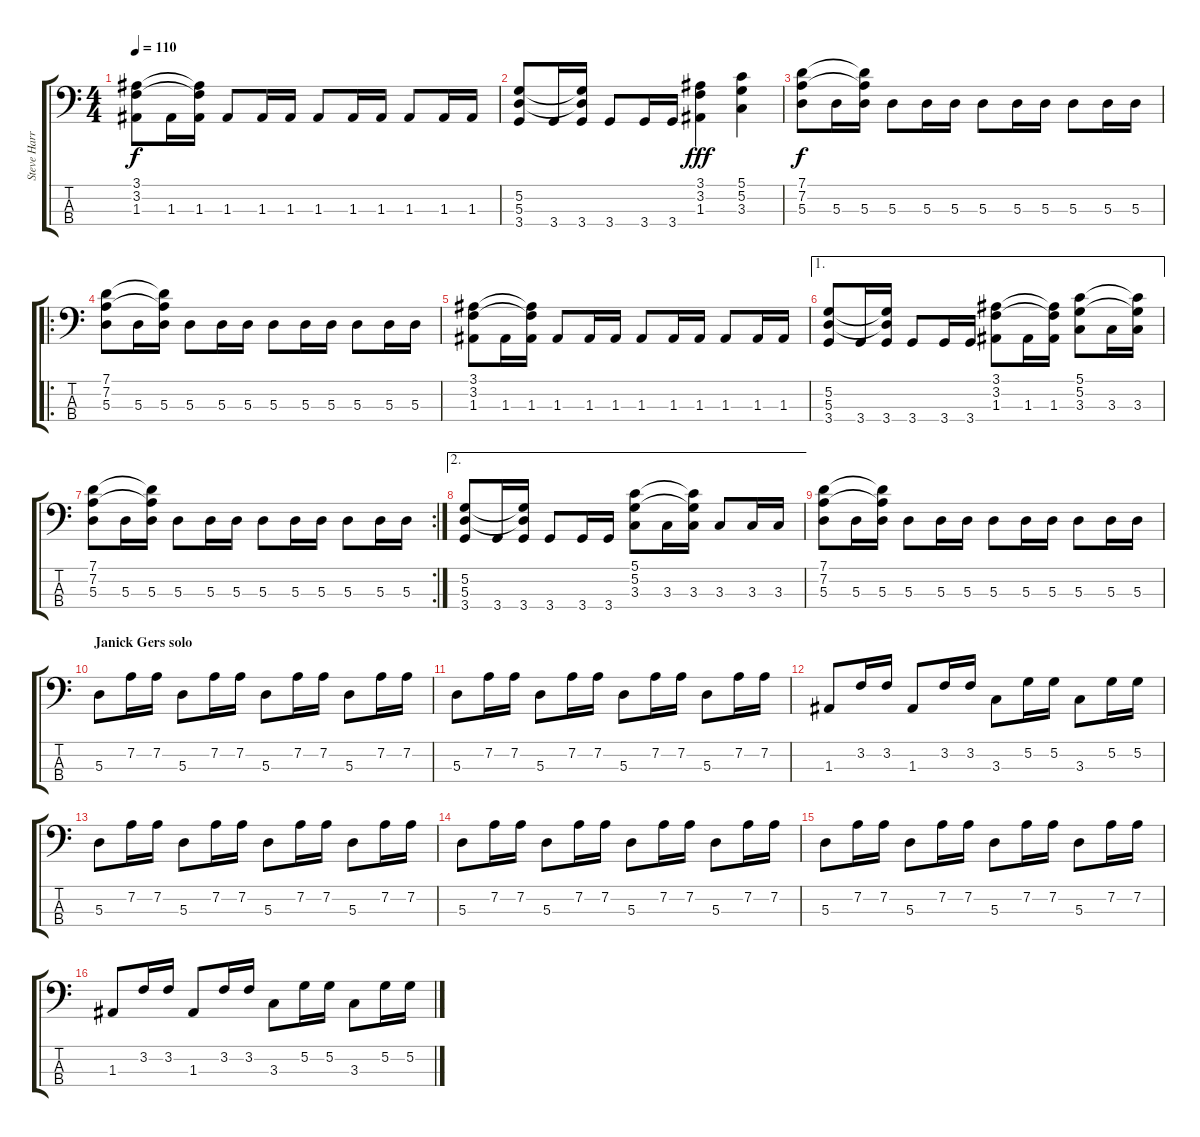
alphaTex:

\track ("Steve Harris" "Steve Harr") {instrument electricbasspick}
\staff {score tabs}
\tuning (G2 D2 A1 E1) {hide}
\ts (4 4)
\tempo 110
\clef f4
\ks c
(3.1 3.2 1.3).8{dy f} 1.3.16 (3.1{t} 3.2{t} 1.3).16 1.3.8 1.3.16 1.3.16 1.3.8 1.3.16 1.3.16 1.3.8 1.3.16 1.3.16 |
(5.2 5.3 3.4).8 3.4.16 (5.2{t} 5.3{t} 3.4).16 3.4.8 3.4.16 3.4.16 (3.1 3.2 1.3).4{dy fff} (5.1 5.2 3.3).4 |
(7.1 7.2 5.3).8{dy f} 5.3.16 (7.1{t} 7.2{t} 5.3).16 5.3.8 5.3.16 5.3.16 5.3.8 5.3.16 5.3.16 5.3.8 5.3.16 5.3.16 |
\ro
(7.1 7.2 5.3).8 5.3.16 (7.1{t} 7.2{t} 5.3).16 5.3.8 5.3.16 5.3.16 5.3.8 5.3.16 5.3.16 5.3.8 5.3.16 5.3.16 |
(3.1 3.2 1.3).8 1.3.16 (3.1{t} 3.2{t} 1.3).16 1.3.8 1.3.16 1.3.16 1.3.8 1.3.16 1.3.16 1.3.8 1.3.16 1.3.16 |
\ae 1
(5.2 5.3 3.4).8 3.4.16 (5.2{t} 5.3{t} 3.4).16 3.4.8 3.4.16 3.4.16 (3.1 3.2 1.3).8 1.3.16 (3.1{t} 3.2{t} 1.3).16 (5.1 5.2 3.3).8 3.3.16 (5.1{t} 5.2{t} 3.3).16 |
\rc 2
(7.1 7.2 5.3).8 5.3.16 (7.1{t} 7.2{t} 5.3).16 5.3.8 5.3.16 5.3.16 5.3.8 5.3.16 5.3.16 5.3.8 5.3.16 5.3.16 |
\ae 2
(5.2 5.3 3.4).8 3.4.16 (5.2{t} 5.3{t} 3.4).16 3.4.8 3.4.16 3.4.16 (5.1 5.2 3.3).8 3.3.16 (5.1{t} 5.2{t} 3.3).16 3.3.8 3.3.16 3.3.16 |
(7.1 7.2 5.3).8 5.3.16 (7.1{t} 7.2{t} 5.3).16 5.3.8 5.3.16 5.3.16 5.3.8 5.3.16 5.3.16 5.3.8 5.3.16 5.3.16 |
\section ("" "Janick Gers solo")
5.3.8 7.2.16 7.2.16 5.3.8 7.2.16 7.2.16 5.3.8 7.2.16 7.2.16 5.3.8 7.2.16 7.2.16 |
5.3.8 7.2.16 7.2.16 5.3.8 7.2.16 7.2.16 5.3.8 7.2.16 7.2.16 5.3.8 7.2.16 7.2.16 |
1.3.8 3.2.16 3.2.16 1.3.8 3.2.16 3.2.16 3.3.8 5.2.16 5.2.16 3.3.8 5.2.16 5.2.16 |
5.3.8 7.2.16 7.2.16 5.3.8 7.2.16 7.2.16 5.3.8 7.2.16 7.2.16 5.3.8 7.2.16 7.2.16 |
5.3.8 7.2.16 7.2.16 5.3.8 7.2.16 7.2.16 5.3.8 7.2.16 7.2.16 5.3.8 7.2.16 7.2.16 |
5.3.8 7.2.16 7.2.16 5.3.8 7.2.16 7.2.16 5.3.8 7.2.16 7.2.16 5.3.8 7.2.16 7.2.16 |
1.3.8 3.2.16 3.2.16 1.3.8 3.2.16 3.2.16 3.3.8 5.2.16 5.2.16 3.3.8 5.2.16 5.2.16
